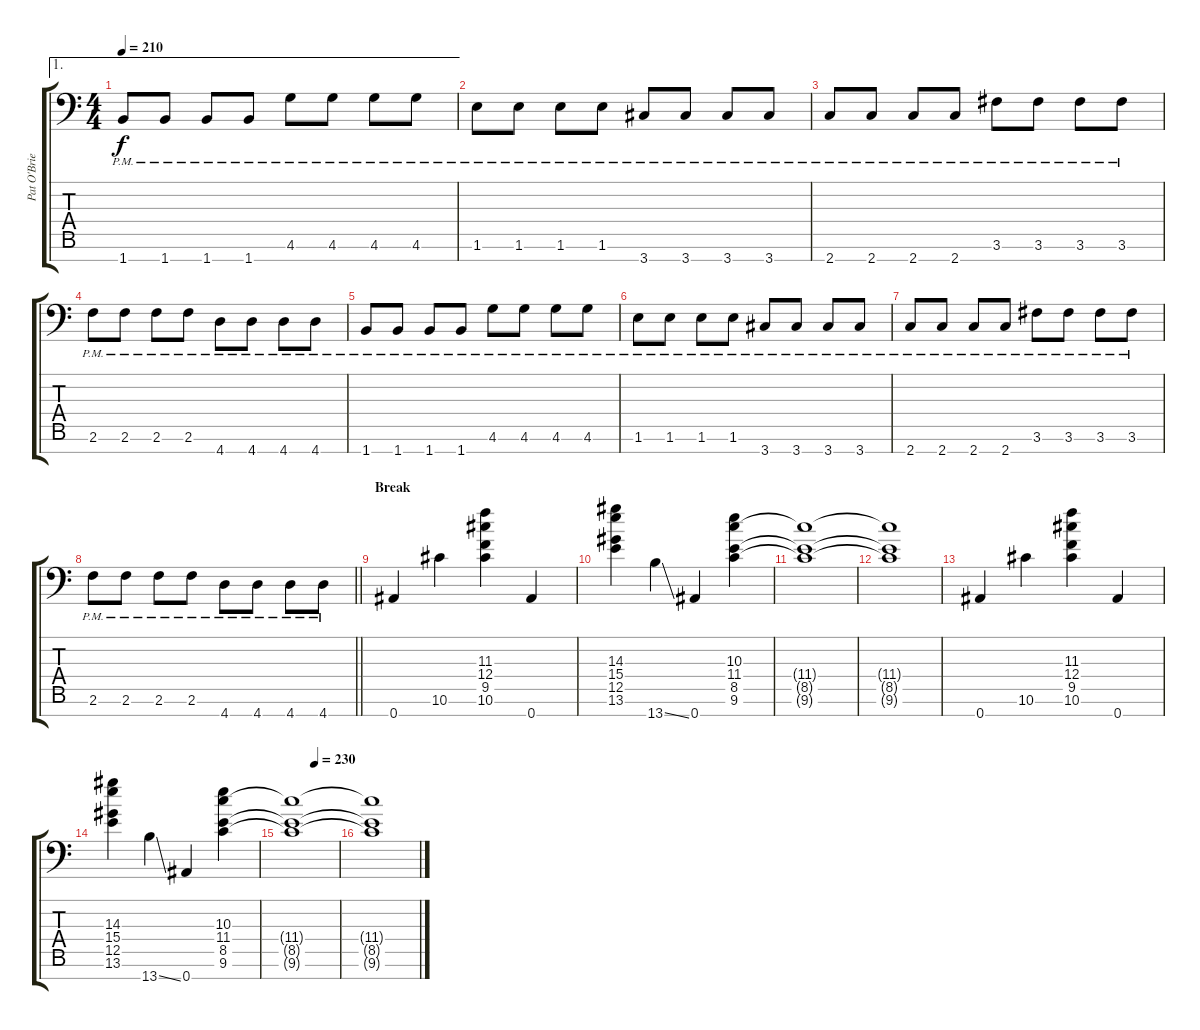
\track ("Pat O'Brien" "Pat O'Brie") {instrument distortionguitar}
\staff {score tabs}
\tuning (Eb4 Bb3 Gb3 Db3 Ab2 Eb2 Bb1) {hide}
\ae 1
\ts (4 4)
\tempo 210
\clef f4
\ks c
1.7{pm}.8{dy f} 1.7{pm}.8 1.7{pm}.8 1.7{pm}.8 4.6{pm}.8 4.6{pm}.8 4.6{pm}.8 4.6{pm}.8 |
1.6{pm}.8 1.6{pm}.8 1.6{pm}.8 1.6{pm}.8 3.7{pm}.8 3.7{pm}.8 3.7{pm}.8 3.7{pm}.8 |
2.7{pm}.8 2.7{pm}.8 2.7{pm}.8 2.7{pm}.8 3.6{pm}.8 3.6{pm}.8 3.6{pm}.8 3.6{pm}.8 |
2.6{pm}.8 2.6{pm}.8 2.6{pm}.8 2.6{pm}.8 4.7{pm}.8 4.7{pm}.8 4.7{pm}.8 4.7{pm}.8 |
1.7{pm}.8 1.7{pm}.8 1.7{pm}.8 1.7{pm}.8 4.6{pm}.8 4.6{pm}.8 4.6{pm}.8 4.6{pm}.8 |
1.6{pm}.8 1.6{pm}.8 1.6{pm}.8 1.6{pm}.8 3.7{pm}.8 3.7{pm}.8 3.7{pm}.8 3.7{pm}.8 |
2.7{pm}.8 2.7{pm}.8 2.7{pm}.8 2.7{pm}.8 3.6{pm}.8 3.6{pm}.8 3.6{pm}.8 3.6{pm}.8 |
\barLineRight lightlight
2.6{pm}.8 2.6{pm}.8 2.6{pm}.8 2.6{pm}.8 4.7{pm}.8 4.7{pm}.8 4.7{pm}.8 4.7{pm}.8 |
\section ("" "Break")
0.7.4{balance 8} 10.6.4 (11.3 12.4 9.5 10.6).4 0.7.4 |
(14.3 15.4 12.5 13.6).4 13.7{ss}.4 0.7.4 (10.3 11.4 8.5 9.6).4 |
(11.4{t} 8.5{t} 9.6{t}).1 |
(11.4{t} 8.5{t} 9.6{t}).1 |
0.7.4 10.6.4 (11.3 12.4 9.5 10.6).4 0.7.4 |
(14.3 15.4 12.5 13.6).4 13.7{ss}.4 0.7.4 (10.3 11.4 8.5 9.6).4 |
\tempo (230 0.5)
(11.4{t} 8.5{t} 9.6{t}).1 |
(11.4{t} 8.5{t} 9.6{t}).1
